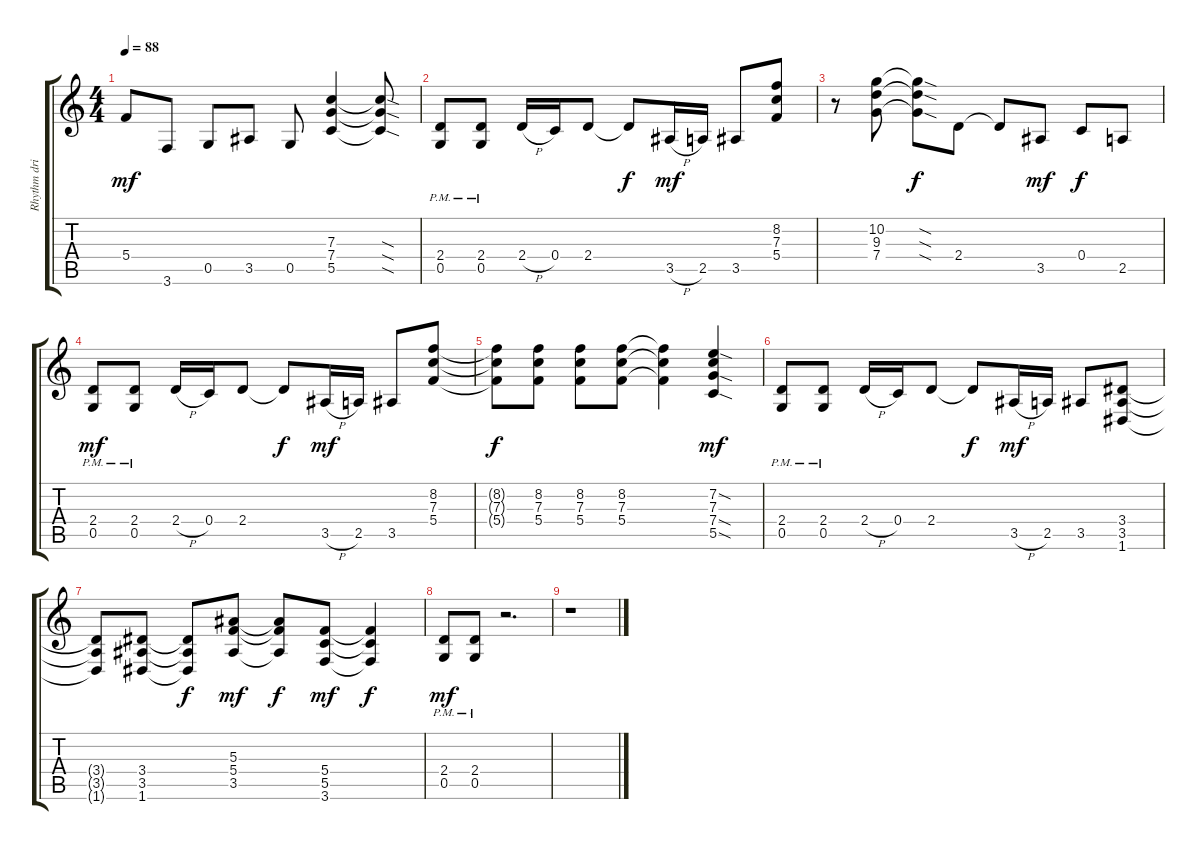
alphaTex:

\track ("Rhythm drive 2" "Rhythm dri") {instrument distortionguitar}
\staff {score tabs}
\tuning (D4 A3 F3 C3 G2 D2) {hide}
\ts (4 4)
\tempo 88
\clef g2
\ks c
5.4{t}.8{dy mf} 3.6.8 0.5.8 3.5.8 0.5.8 (7.3 7.4 5.5).4 (7.3{sod t} 7.4{sod t} 5.5{sod t}).8 |
(2.4{pm} 0.5{pm}).8 (2.4{pm} 0.5{pm}).8 2.4{h}.16 0.4.16 2.4.8 2.4{t}.8{dy f} 3.5{h}.16{dy mf} 2.5.16 3.5.8 (8.2 7.3 5.4).8 |
r.8 (10.2 9.3 7.4).8 (10.2{sod t} 9.3{sod t} 7.4{sod t}).8{dy f} 2.4.8 2.4{t}.8 3.5.8{dy mf} 0.4.8{dy f} 2.5.8 |
(2.4{pm} 0.5{pm}).8{dy mf} (2.4{pm} 0.5{pm}).8 2.4{h}.16 0.4.16 2.4.8 2.4{t}.8{dy f} 3.5{h}.16{dy mf} 2.5.16 3.5.8 (8.2 7.3 5.4).8 |
(8.2{t} 7.3{t} 5.4{t}).8{dy f} (8.2 7.3 5.4).8 (8.2 7.3 5.4).8 (8.2 7.3 5.4).8 (8.2{t} 7.3{t} 5.4{t}).4 (7.2{sod} 7.3 7.4{sod} 5.5{sod}).4{dy mf} |
(2.4{pm} 0.5{pm}).8 (2.4{pm} 0.5{pm}).8 2.4{h}.16 0.4.16 2.4.8 2.4{t}.8{dy f} 3.5{h}.16{dy mf} 2.5.16 3.5.8 (3.4 3.5 1.6).8 |
(3.4{t} 3.5{t} 1.6{t}).8 (3.4 3.5 1.6).8 (3.4{t} 3.5{t} 1.6{t}).8{dy f} (5.3 5.4 3.5).8{dy mf} (5.3{t} 5.4{t} 3.5{t}).8{dy f} (5.4 5.5 3.6).8{dy mf} (5.4{t} 5.5{t} 3.6{t}).4{dy f} |
(2.4{pm} 0.5{pm}).8{dy mf} (2.4{pm} 0.5{pm}).8 r.2{d} |
r.1
